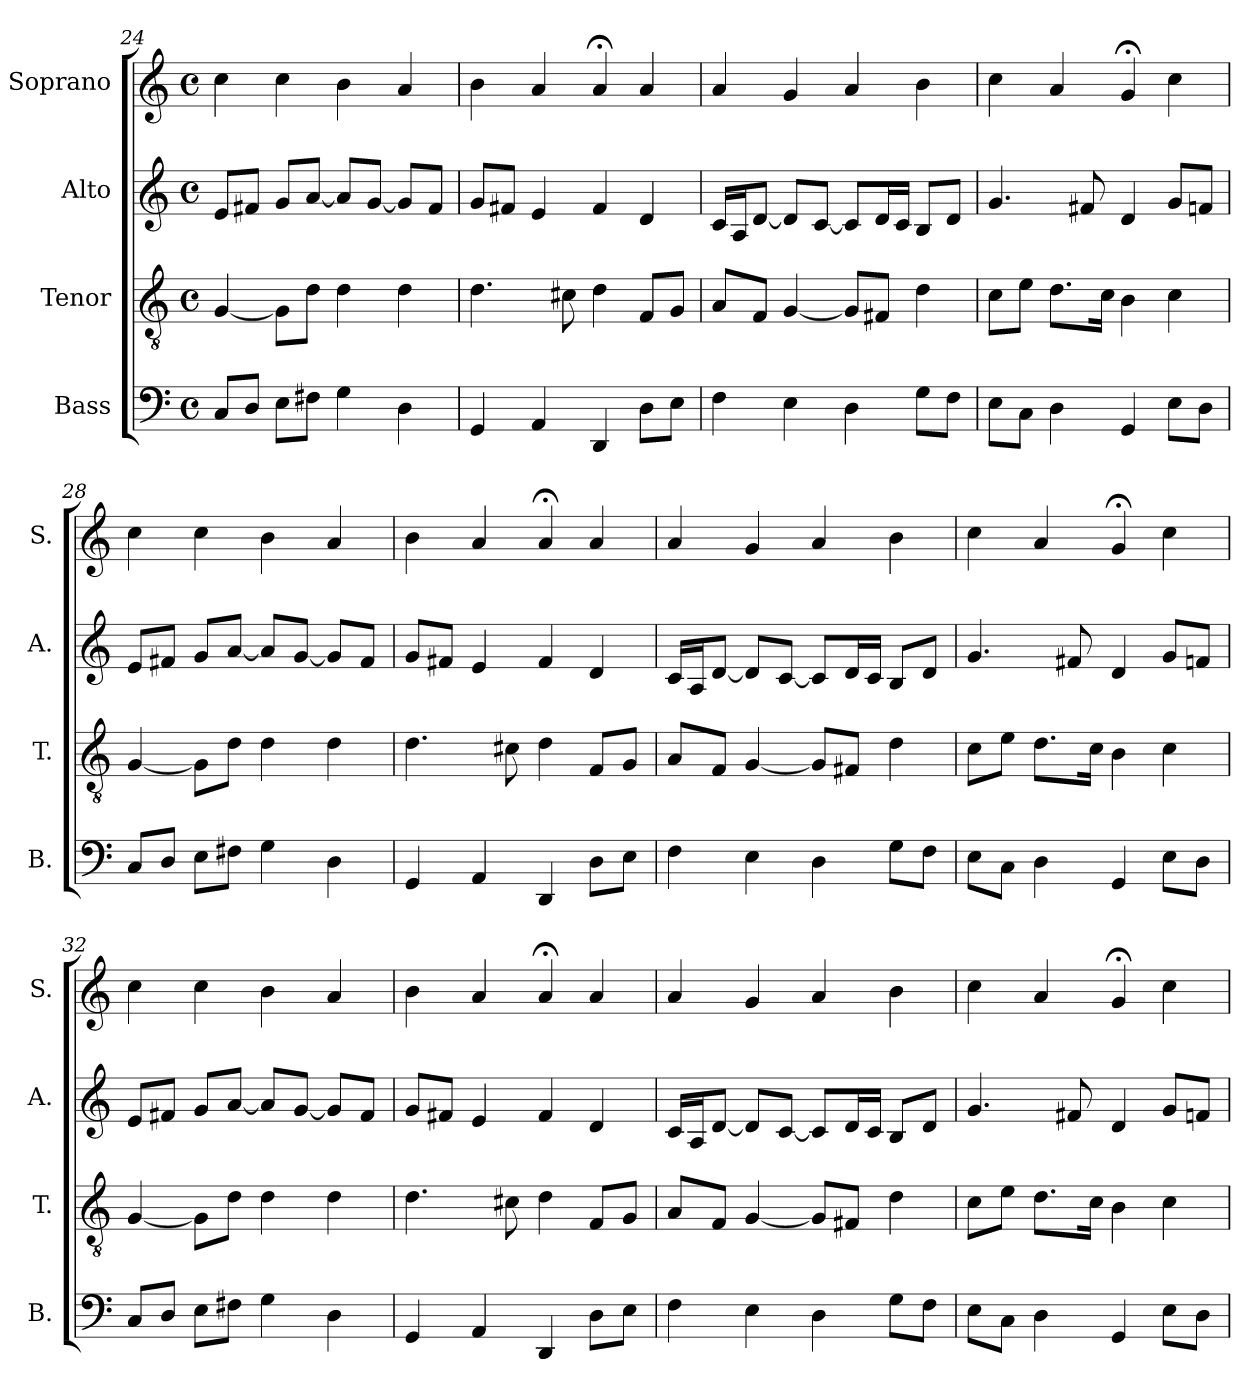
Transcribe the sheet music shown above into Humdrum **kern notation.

**kern	**kern	**kern	**kern
*part4	*part3	*part2	*part1
*staff4	*staff3	*staff2	*staff1
*I"Bass	*I"Tenor	*I"Alto	*I"Soprano
*I'B.	*I'T.	*I'A.	*I'S.
*clefF4	*clefGv2	*clefG2	*clefG2
*k[]	*k[]	*k[]	*k[]
*a:	*a:	*a:	*a:
*M4/4	*M4/4	*M4/4	*M4/4
*met(c)	*met(c)	*met(c)	*met(c)
=24	=24	=24	=24
8C/L	[4G/	8e/L	4cc\
8D/J	.	8f#X/J	.
8E\L	8G\L]	8g/L	4cc\
8F#X\J	8d\J	[8a/J	.
4G\	4d\	8a/L]	4b\
.	.	[8g/J	.
4D\	4d\	8g/L]	4a/
.	.	8f#/J	.
!!LO:PB:g=z
=25	=25	=25	=25
4GG/	4.d\	8g/L	4b\
.	.	8f#X/J	.
4AA/	.	4e/	4a/
.	8c#X\	.	.
4DD/	4d\	4f#/	4a;</
8D\L	8F/L	4d/	4a/
8E\J	8G/J	.	.
=26	=26	=26	=26
4F\	8A/L	16c/LL	4a/
.	.	16A/J	.
.	8F/J	[8d/J	.
4E\	[4G/	8d/L]	4g/
.	.	[8c/J	.
4D\	8G/L]	8c/L]	4a/
.	8F#X/J	16d/L	.
.	.	16c/JJ	.
8G\L	4d\	8B/L	4b\
8F\J	.	8d/J	.
=27	=27	=27	=27
8E\L	8c\L	4.g/	4cc\
8C\J	8e\J	.	.
4D\	8.d\L	.	4a/
.	.	8f#X/	.
.	16c\Jk	.	.
4GG/	4B\	4d/	4g;</
8E\L	4c\	8g/L	4cc\
8D\J	.	8fn/J	.
=28	=28	=28	=28
8C/L	[4G/	8e/L	4cc\
8D/J	.	8f#X/J	.
8E\L	8G\L]	8g/L	4cc\
8F#X\J	8d\J	[8a/J	.
4G\	4d\	8a/L]	4b\
.	.	[8g/J	.
4D\	4d\	8g/L]	4a/
.	.	8f#/J	.
!!LO:LB:g=z
=29	=29	=29	=29
4GG/	4.d\	8g/L	4b\
.	.	8f#X/J	.
4AA/	.	4e/	4a/
.	8c#X\	.	.
4DD/	4d\	4f#/	4a;</
8D\L	8F/L	4d/	4a/
8E\J	8G/J	.	.
=30	=30	=30	=30
4F\	8A/L	16c/LL	4a/
.	.	16A/J	.
.	8F/J	[8d/J	.
4E\	[4G/	8d/L]	4g/
.	.	[8c/J	.
4D\	8G/L]	8c/L]	4a/
.	8F#X/J	16d/L	.
.	.	16c/JJ	.
8G\L	4d\	8B/L	4b\
8F\J	.	8d/J	.
=31	=31	=31	=31
8E\L	8c\L	4.g/	4cc\
8C\J	8e\J	.	.
4D\	8.d\L	.	4a/
.	.	8f#X/	.
.	16c\Jk	.	.
4GG/	4B\	4d/	4g;</
8E\L	4c\	8g/L	4cc\
8D\J	.	8fn/J	.
=32	=32	=32	=32
8C/L	[4G/	8e/L	4cc\
8D/J	.	8f#X/J	.
8E\L	8G\L]	8g/L	4cc\
8F#X\J	8d\J	[8a/J	.
4G\	4d\	8a/L]	4b\
.	.	[8g/J	.
4D\	4d\	8g/L]	4a/
.	.	8f#/J	.
!!LO:LB:g=z
=33	=33	=33	=33
4GG/	4.d\	8g/L	4b\
.	.	8f#X/J	.
4AA/	.	4e/	4a/
.	8c#X\	.	.
4DD/	4d\	4f#/	4a;</
8D\L	8F/L	4d/	4a/
8E\J	8G/J	.	.
=34	=34	=34	=34
4F\	8A/L	16c/LL	4a/
.	.	16A/J	.
.	8F/J	[8d/J	.
4E\	[4G/	8d/L]	4g/
.	.	[8c/J	.
4D\	8G/L]	8c/L]	4a/
.	8F#X/J	16d/L	.
.	.	16c/JJ	.
8G\L	4d\	8B/L	4b\
8F\J	.	8d/J	.
=35	=35	=35	=35
8E\L	8c\L	4.g/	4cc\
8C\J	8e\J	.	.
4D\	8.d\L	.	4a/
.	.	8f#X/	.
.	16c\Jk	.	.
4GG/	4B\	4d/	4g;</
8E\L	4c\	8g/L	4cc\
8D\J	.	8fn/J	.
=	=	=	=
*-	*-	*-	*-
